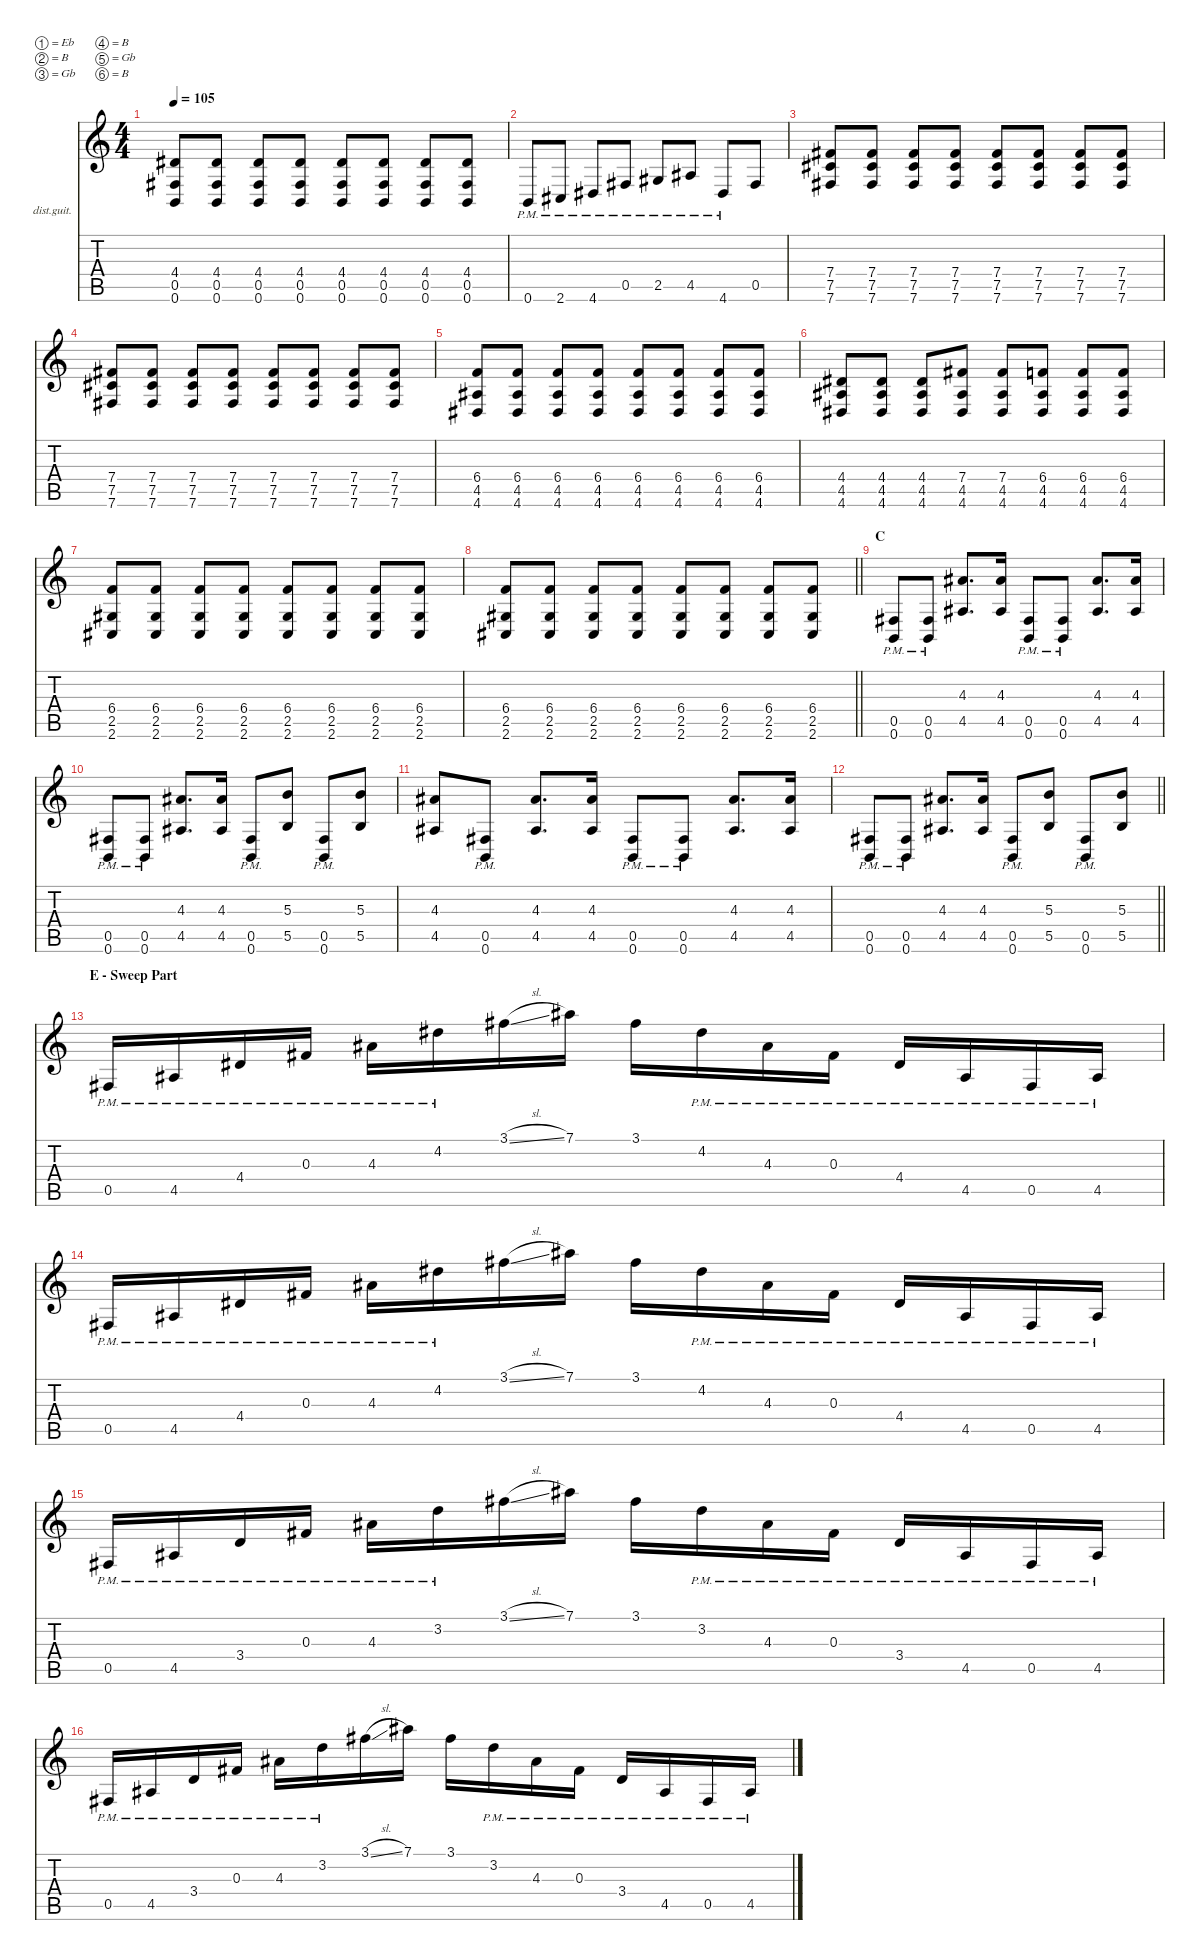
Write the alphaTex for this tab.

\defaultSystemsLayout 4
\hideDynamics
\bracketExtendMode nobrackets
\firstSystemTrackNameOrientation horizontal
\otherSystemsTrackNameOrientation horizontal
\track ("Guitar I" "dist.guit.") {instrument distortionguitar}
\staff {score tabs}
\tuning (Eb4 B3 Gb3 B2 Gb2 B1)
\ts (4 4)
\tempo 105
\clef g2
\ks c
(4.4{acc #} 0.5{acc #} 0.6).8{dy f beam Up} (4.4{acc #} 0.5{acc #} 0.6).8{beam Up} (4.4{acc #} 0.5{acc #} 0.6).8{beam Up} (4.4{acc #} 0.5{acc #} 0.6).8{beam Up} (4.4{acc #} 0.5{acc #} 0.6).8{beam Up} (4.4{acc #} 0.5{acc #} 0.6).8{beam Up} (4.4{acc #} 0.5{acc #} 0.6).8{beam Up} (4.4{acc #} 0.5{acc #} 0.6).8{beam Up} |
0.6{pm}.8{beam Up} 2.6{pm acc #}.8{beam Up} 4.6{pm acc #}.8{beam Up} 0.5{pm acc #}.8{beam Up} 2.5{pm acc #}.8{beam Up} 4.5{pm acc #}.8{beam Up} 4.6{pm acc #}.8{beam Up} 0.5{acc #}.8{beam Up} |
(7.4{acc #} 7.5{acc #} 7.6{acc #}).8{beam Up} (7.4{acc #} 7.5{acc #} 7.6{acc #}).8{beam Up} (7.4{acc #} 7.5{acc #} 7.6{acc #}).8{beam Up} (7.4{acc #} 7.5{acc #} 7.6{acc #}).8{beam Up} (7.4{acc #} 7.5{acc #} 7.6{acc #}).8{beam Up} (7.4{acc #} 7.5{acc #} 7.6{acc #}).8{beam Up} (7.4{acc #} 7.5{acc #} 7.6{acc #}).8{beam Up} (7.4{acc #} 7.5{acc #} 7.6{acc #}).8{beam Up} |
(7.4{acc #} 7.5{acc #} 7.6{acc #}).8{beam Up} (7.4{acc #} 7.5{acc #} 7.6{acc #}).8{beam Up} (7.4{acc #} 7.5{acc #} 7.6{acc #}).8{beam Up} (7.4{acc #} 7.5{acc #} 7.6{acc #}).8{beam Up} (7.4{acc #} 7.5{acc #} 7.6{acc #}).8{beam Up} (7.4{acc #} 7.5{acc #} 7.6{acc #}).8{beam Up} (7.4{acc #} 7.5{acc #} 7.6{acc #}).8{beam Up} (7.4{acc #} 7.5{acc #} 7.6{acc #}).8{beam Up} |
(6.4 4.5{acc #} 4.6{acc #}).8{beam Up} (6.4 4.5{acc #} 4.6{acc #}).8{beam Up} (6.4 4.5{acc #} 4.6{acc #}).8{beam Up} (6.4 4.5{acc #} 4.6{acc #}).8{beam Up} (6.4 4.5{acc #} 4.6{acc #}).8{beam Up} (6.4 4.5{acc #} 4.6{acc #}).8{beam Up} (6.4 4.5{acc #} 4.6{acc #}).8{beam Up} (6.4 4.5{acc #} 4.6{acc #}).8{beam Up} |
(4.4{acc #} 4.5{acc #} 4.6{acc #}).8{beam Up} (4.4{acc #} 4.5{acc #} 4.6{acc #}).8{beam Up} (4.4{acc #} 4.5{acc #} 4.6{acc #}).8{beam Up} (7.4{acc #} 4.5{acc #} 4.6{acc #}).8{beam Up} (7.4{acc #} 4.5{acc #} 4.6{acc #}).8{beam Up} (6.4 4.5{acc #} 4.6{acc #}).8{beam Up} (6.4 4.5{acc #} 4.6{acc #}).8{beam Up} (6.4 4.5{acc #} 4.6{acc #}).8{beam Up} |
(6.4 2.5{acc #} 2.6{acc #}).8{beam Up} (6.4 2.5{acc #} 2.6{acc #}).8{beam Up} (6.4 2.5{acc #} 2.6{acc #}).8{beam Up} (6.4 2.5{acc #} 2.6{acc #}).8{beam Up} (6.4 2.5{acc #} 2.6{acc #}).8{beam Up} (6.4 2.5{acc #} 2.6{acc #}).8{beam Up} (6.4 2.5{acc #} 2.6{acc #}).8{beam Up} (6.4 2.5{acc #} 2.6{acc #}).8{beam Up} |
\barLineRight lightlight
(6.4 2.5{acc #} 2.6{acc #}).8{beam Up} (6.4 2.5{acc #} 2.6{acc #}).8{beam Up} (6.4 2.5{acc #} 2.6{acc #}).8{beam Up} (6.4 2.5{acc #} 2.6{acc #}).8{beam Up} (6.4 2.5{acc #} 2.6{acc #}).8{beam Up} (6.4 2.5{acc #} 2.6{acc #}).8{beam Up} (6.4 2.5{acc #} 2.6{acc #}).8{beam Up} (6.4 2.5{acc #} 2.6{acc #}).8{beam Up} |
\section ("" "C")
(0.5{pm acc #} 0.6{pm}).8{beam Up} (0.5{pm acc #} 0.6{pm}).8{beam Up} (4.3{acc #} 4.5{acc #}).8{d beam Up} (4.3{acc #} 4.5{acc #}).16{beam Up} (0.5{pm acc #} 0.6{pm}).8{beam Up} (0.5{pm acc #} 0.6{pm}).8{beam Up} (4.3{acc #} 4.5{acc #}).8{d beam Up} (4.3{acc #} 4.5{acc #}).16{beam Up} |
(0.5{pm acc #} 0.6{pm}).8{beam Up} (0.5{pm acc #} 0.6{pm}).8{beam Up} (4.3{acc #} 4.5{acc #}).8{d beam Up} (4.3{acc #} 4.5{acc #}).16{beam Up} (0.5{pm acc #} 0.6{pm}).8{beam Up} (5.3 5.5).8{beam Up} (0.5{pm acc #} 0.6{pm}).8{beam Up} (5.3 5.5).8{beam Up} |
(4.3{acc #} 4.5{acc #}).8{beam Up} (0.5{pm acc #} 0.6{pm}).8{beam Up} (4.3{acc #} 4.5{acc #}).8{d beam Up} (4.3{acc #} 4.5{acc #}).16{beam Up} (0.5{pm acc #} 0.6{pm}).8{beam Up} (0.5{pm acc #} 0.6{pm}).8{beam Up} (4.3{acc #} 4.5{acc #}).8{d beam Up} (4.3{acc #} 4.5{acc #}).16{beam Up} |
\barLineRight lightlight
(0.5{pm acc #} 0.6{pm}).8{beam Up} (0.5{pm acc #} 0.6{pm}).8{beam Up} (4.3{acc #} 4.5{acc #}).8{d beam Up} (4.3{acc #} 4.5{acc #}).16{beam Up} (0.5{pm acc #} 0.6{pm}).8{beam Up} (5.3 5.5).8{beam Up} (0.5{pm acc #} 0.6{pm}).8{beam Up} (5.3 5.5).8{beam Up} |
\section ("" "E - Sweep Part")
0.5{pm acc #}.16{beam Up} 4.5{pm acc #}.16{beam Up} 4.4{pm acc #}.16{beam Up} 0.3{pm acc #}.16{beam Up} 4.3{pm acc #}.16{beam Down} 4.2{pm acc #}.16{beam Down} 3.1{sl acc #}.16{beam Down} 7.1{acc #}.16{beam Down} 3.1{acc #}.16{beam Down} 4.2{pm acc #}.16{beam Down} 4.3{pm acc #}.16{beam Down} 0.3{pm acc #}.16{beam Down} 4.4{pm acc #}.16{beam Up} 4.5{pm acc #}.16{beam Up} 0.5{pm acc #}.16{beam Up} 4.5{pm acc #}.16{beam Up} |
0.5{pm acc #}.16{beam Up} 4.5{pm acc #}.16{beam Up} 4.4{pm acc #}.16{beam Up} 0.3{pm acc #}.16{beam Up} 4.3{pm acc #}.16{beam Down} 4.2{pm acc #}.16{beam Down} 3.1{sl acc #}.16{beam Down} 7.1{acc #}.16{beam Down} 3.1{acc #}.16{beam Down} 4.2{pm acc #}.16{beam Down} 4.3{pm acc #}.16{beam Down} 0.3{pm acc #}.16{beam Down} 4.4{pm acc #}.16{beam Up} 4.5{pm acc #}.16{beam Up} 0.5{pm acc #}.16{beam Up} 4.5{pm acc #}.16{beam Up} |
0.5{pm acc #}.16{beam Up} 4.5{pm acc #}.16{beam Up} 3.4{pm}.16{beam Up} 0.3{pm acc #}.16{beam Up} 4.3{pm acc #}.16{beam Down} 3.2{pm}.16{beam Down} 3.1{sl acc #}.16{beam Down} 7.1{acc #}.16{beam Down} 3.1{acc #}.16{beam Down} 3.2{pm}.16{beam Down} 4.3{pm acc #}.16{beam Down} 0.3{pm acc #}.16{beam Down} 3.4{pm}.16{beam Up} 4.5{pm acc #}.16{beam Up} 0.5{pm acc #}.16{beam Up} 4.5{pm acc #}.16{beam Up} |
0.5{pm acc #}.16{beam Up} 4.5{pm acc #}.16{beam Up} 3.4{pm}.16{beam Up} 0.3{pm acc #}.16{beam Up} 4.3{pm acc #}.16{beam Down} 3.2{pm}.16{beam Down} 3.1{sl acc #}.16{beam Down} 7.1{acc #}.16{beam Down} 3.1{acc #}.16{beam Down} 3.2{pm}.16{beam Down} 4.3{pm acc #}.16{beam Down} 0.3{pm acc #}.16{beam Down} 3.4{pm}.16{beam Up} 4.5{pm acc #}.16{beam Up} 0.5{pm acc #}.16{beam Up} 4.5{pm acc #}.16{beam Up}
